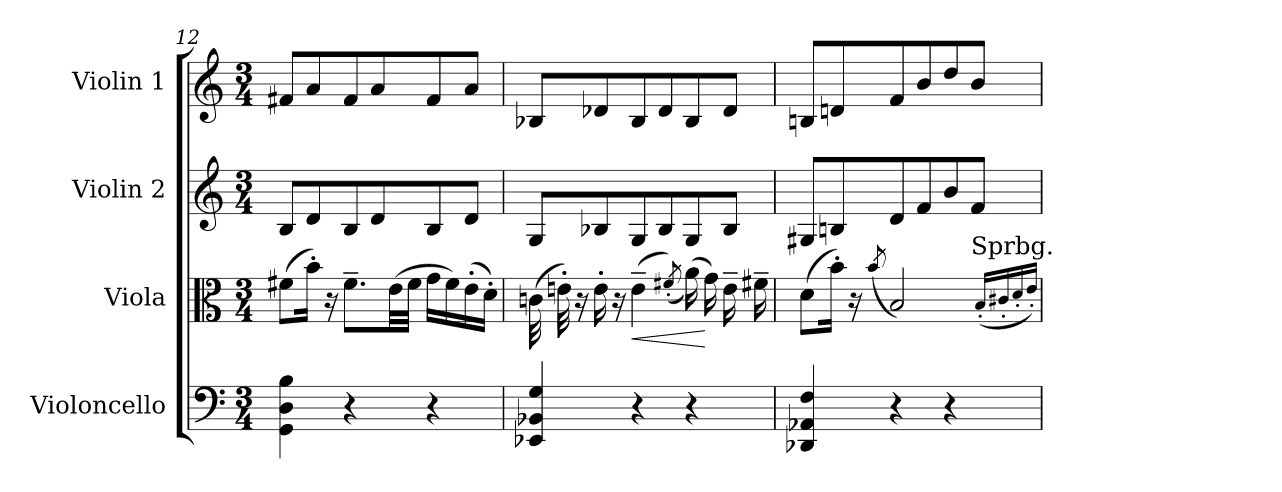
**kern	**kern	**dynam	**kern	**kern
*part4	*part3	*part3	*part2	*part1
*staff4	*staff3	*staff3	*staff2	*staff1
*I"Violoncello	*I"Viola	*	*I"Violin 2	*I"Violin 1
*I'Vc	*I'Vla	*	*I'Vln	*I'Vln
*clefF4	*clefC3	*	*clefG2	*clefG2
*k[]	*k[]	*	*k[]	*k[]
*M3/4	*M3/4	*	*M3/4	*M3/4
=12	=12	=12	=12	=12
4GG\ 4D\ 4B\	(8f#X\L	.	8B/L	8f#X/L
.	16b'\Jk)	.	8d/	8a/
.	16r	.	.	.
4r	8.f#~\L	.	8B/	8f#/
.	.	.	8d/	8a/
.	(32e\LL	.	.	.
.	32f#\JJJ	.	.	.
4r	16g\LL	.	8B/	8f#/
.	16f#\)	.	.	.
.	(16e'\	.	8d/J	8a/J
.	16d'\JJ)	.	.	.
!!LO:PB:g=z
=13	=13	=13	=13	=13
4EE-X/ 4BB-X/ 4G/	(32cn\LLL	.	8G/L	8B-X/L
.	32en'\J)	.	.	.
.	16r	.	.	.
.	16e'\JL	.	8B-X/	8d-X/
.	16r	.	.	.
!	!	!LO:HP:b	!	!
4r	(4e~\	<	8G/	8B-/
.	.	.	8B-/	8d-/
.	(8qf#X'/)	.	.	.
4r	(16a\LL)	.	8G/	8B-/
.	16g\)	[	.	.
.	16e~\	.	8B-/J	8d-/J
.	16f#X~\JJ	.	.	.
=14	=14	=14	=14	=14
*	*^	*	*	*
4DD-X/ 4AA-X/ 4F/	(8d\L	2ryy	.	8G#X/L	8Bn/L
.	16b'\Jk)	.	.	8Bn/	8dn/
.	16r	.	.	.	.
.	(8qb/	.	.	.	.
4r	2B/)	.	.	8d/	8f/
.	.	.	.	8f/	8b/
4r	.	8ryy	.	8b/	8dd/
!	!	!LO:TX:a:t=Sprbg.	!	!	!
.	.	8ryy	.	8f/J	8b/J
*	*v	*v	*	*	*
.	(16qB'/LL	.	.	.
.	16qc#X'/	.	.	.
.	16qd'/	.	.	.
.	16qe'/JJ)	.	.	.
=	=	=	=	=
*-	*-	*-	*-	*-
